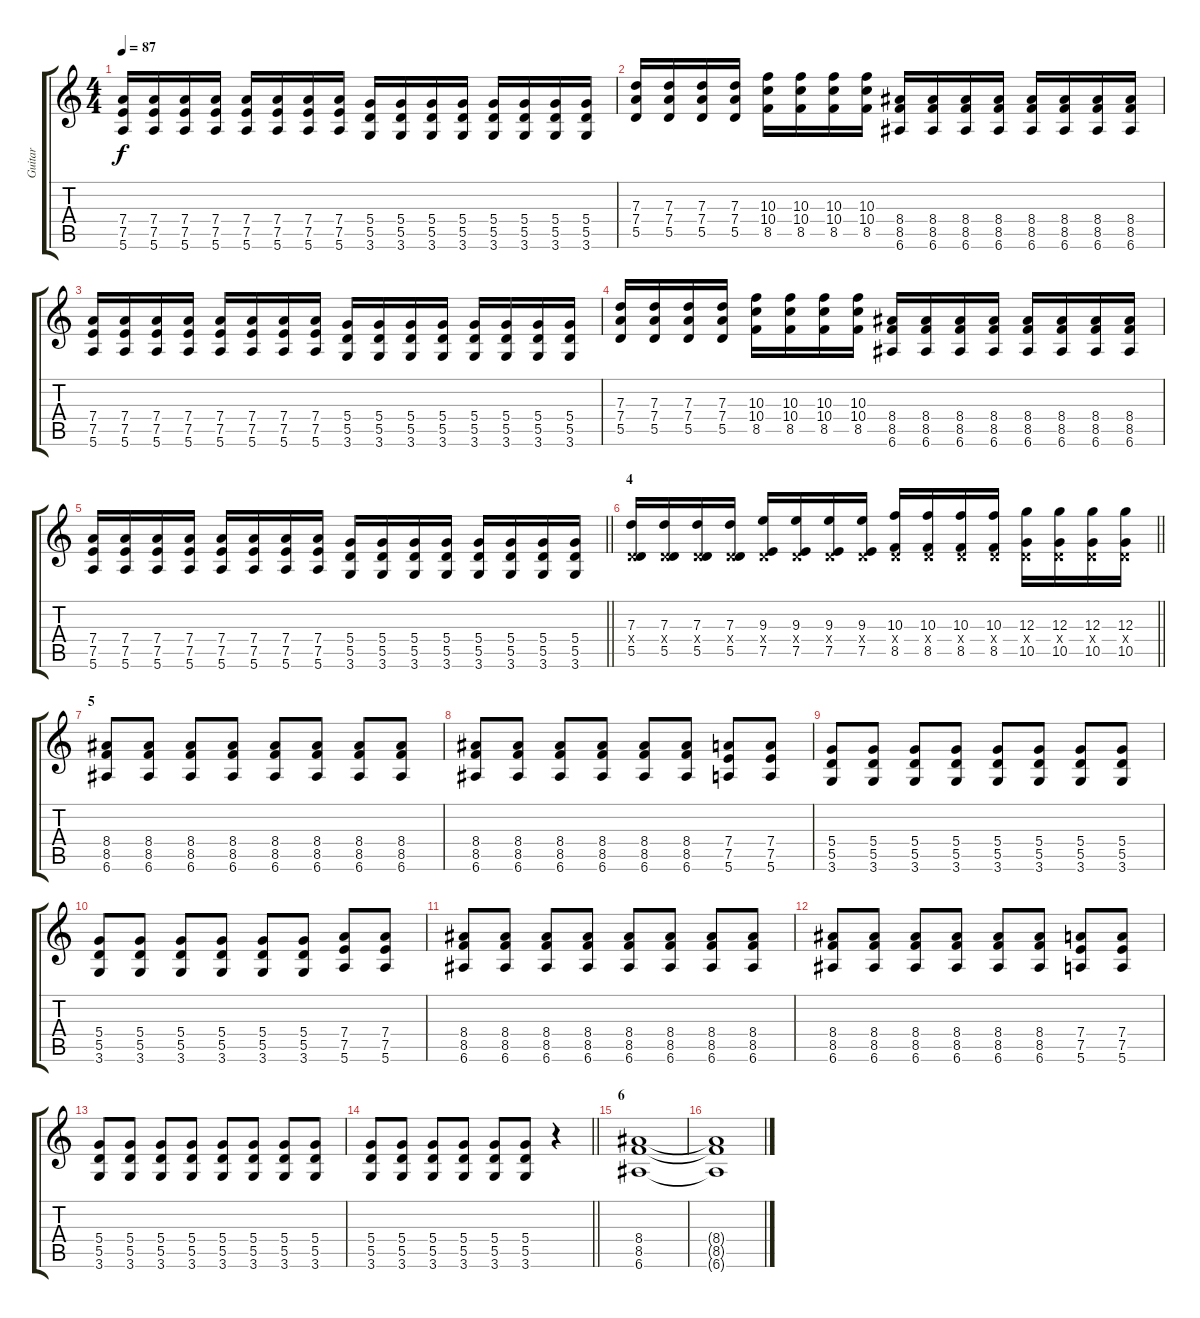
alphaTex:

\track ("Guitar" "Guitar") {instrument distortionguitar}
\staff {score tabs}
\tuning (E4 B3 G3 D3 A2 E2) {hide}
\ts (4 4)
\tempo 87
\clef g2
\ks c
(7.4 7.5 5.6).16{dy f} (7.4 7.5 5.6).16 (7.4 7.5 5.6).16 (7.4 7.5 5.6).16 (7.4 7.5 5.6).16 (7.4 7.5 5.6).16 (7.4 7.5 5.6).16 (7.4 7.5 5.6).16 (5.4 5.5 3.6).16 (5.4 5.5 3.6).16 (5.4 5.5 3.6).16 (5.4 5.5 3.6).16 (5.4 5.5 3.6).16 (5.4 5.5 3.6).16 (5.4 5.5 3.6).16 (5.4 5.5 3.6).16 |
(7.3 7.4 5.5).16 (7.3 7.4 5.5).16 (7.3 7.4 5.5).16 (7.3 7.4 5.5).16 (10.3 10.4 8.5).16 (10.3 10.4 8.5).16 (10.3 10.4 8.5).16 (10.3 10.4 8.5).16 (8.4 8.5 6.6).16 (8.4 8.5 6.6).16 (8.4 8.5 6.6).16 (8.4 8.5 6.6).16 (8.4 8.5 6.6).16 (8.4 8.5 6.6).16 (8.4 8.5 6.6).16 (8.4 8.5 6.6).16 |
(7.4 7.5 5.6).16 (7.4 7.5 5.6).16 (7.4 7.5 5.6).16 (7.4 7.5 5.6).16 (7.4 7.5 5.6).16 (7.4 7.5 5.6).16 (7.4 7.5 5.6).16 (7.4 7.5 5.6).16 (5.4 5.5 3.6).16 (5.4 5.5 3.6).16 (5.4 5.5 3.6).16 (5.4 5.5 3.6).16 (5.4 5.5 3.6).16 (5.4 5.5 3.6).16 (5.4 5.5 3.6).16 (5.4 5.5 3.6).16 |
(7.3 7.4 5.5).16 (7.3 7.4 5.5).16 (7.3 7.4 5.5).16 (7.3 7.4 5.5).16 (10.3 10.4 8.5).16 (10.3 10.4 8.5).16 (10.3 10.4 8.5).16 (10.3 10.4 8.5).16 (8.4 8.5 6.6).16 (8.4 8.5 6.6).16 (8.4 8.5 6.6).16 (8.4 8.5 6.6).16 (8.4 8.5 6.6).16 (8.4 8.5 6.6).16 (8.4 8.5 6.6).16 (8.4 8.5 6.6).16 |
\barLineRight lightlight
(7.4 7.5 5.6).16 (7.4 7.5 5.6).16 (7.4 7.5 5.6).16 (7.4 7.5 5.6).16 (7.4 7.5 5.6).16 (7.4 7.5 5.6).16 (7.4 7.5 5.6).16 (7.4 7.5 5.6).16 (5.4 5.5 3.6).16 (5.4 5.5 3.6).16 (5.4 5.5 3.6).16 (5.4 5.5 3.6).16 (5.4 5.5 3.6).16 (5.4 5.5 3.6).16 (5.4 5.5 3.6).16 (5.4 5.5 3.6).16 |
\section ("" "4")
\barLineRight lightlight
(7.3 0.4{x} 5.5).16 (7.3 0.4{x} 5.5).16 (7.3 0.4{x} 5.5).16 (7.3 0.4{x} 5.5).16 (9.3 0.4{x} 7.5).16 (9.3 0.4{x} 7.5).16 (9.3 0.4{x} 7.5).16 (9.3 0.4{x} 7.5).16 (10.3 0.4{x} 8.5).16 (10.3 0.4{x} 8.5).16 (10.3 0.4{x} 8.5).16 (10.3 0.4{x} 8.5).16 (12.3 0.4{x} 10.5).16 (12.3 0.4{x} 10.5).16 (12.3 0.4{x} 10.5).16 (12.3 0.4{x} 10.5).16 |
\section ("" "5")
(8.4 8.5 6.6).8 (8.4 8.5 6.6).8 (8.4 8.5 6.6).8 (8.4 8.5 6.6).8 (8.4 8.5 6.6).8 (8.4 8.5 6.6).8 (8.4 8.5 6.6).8 (8.4 8.5 6.6).8 |
(8.4 8.5 6.6).8 (8.4 8.5 6.6).8 (8.4 8.5 6.6).8 (8.4 8.5 6.6).8 (8.4 8.5 6.6).8 (8.4 8.5 6.6).8 (7.4 7.5 5.6).8 (7.4 7.5 5.6).8 |
(5.4 5.5 3.6).8 (5.4 5.5 3.6).8 (5.4 5.5 3.6).8 (5.4 5.5 3.6).8 (5.4 5.5 3.6).8 (5.4 5.5 3.6).8 (5.4 5.5 3.6).8 (5.4 5.5 3.6).8 |
(5.4 5.5 3.6).8 (5.4 5.5 3.6).8 (5.4 5.5 3.6).8 (5.4 5.5 3.6).8 (5.4 5.5 3.6).8 (5.4 5.5 3.6).8 (7.4 7.5 5.6).8 (7.4 7.5 5.6).8 |
(8.4 8.5 6.6).8 (8.4 8.5 6.6).8 (8.4 8.5 6.6).8 (8.4 8.5 6.6).8 (8.4 8.5 6.6).8 (8.4 8.5 6.6).8 (8.4 8.5 6.6).8 (8.4 8.5 6.6).8 |
(8.4 8.5 6.6).8 (8.4 8.5 6.6).8 (8.4 8.5 6.6).8 (8.4 8.5 6.6).8 (8.4 8.5 6.6).8 (8.4 8.5 6.6).8 (7.4 7.5 5.6).8 (7.4 7.5 5.6).8 |
(5.4 5.5 3.6).8 (5.4 5.5 3.6).8 (5.4 5.5 3.6).8 (5.4 5.5 3.6).8 (5.4 5.5 3.6).8 (5.4 5.5 3.6).8 (5.4 5.5 3.6).8 (5.4 5.5 3.6).8 |
\barLineRight lightlight
(5.4 5.5 3.6).8 (5.4 5.5 3.6).8 (5.4 5.5 3.6).8 (5.4 5.5 3.6).8 (5.4 5.5 3.6).8 (5.4 5.5 3.6).8 r.4 |
\section ("" "6")
(8.4 8.5 6.6).1 |
(8.4{t} 8.5{t} 6.6{t}).1
